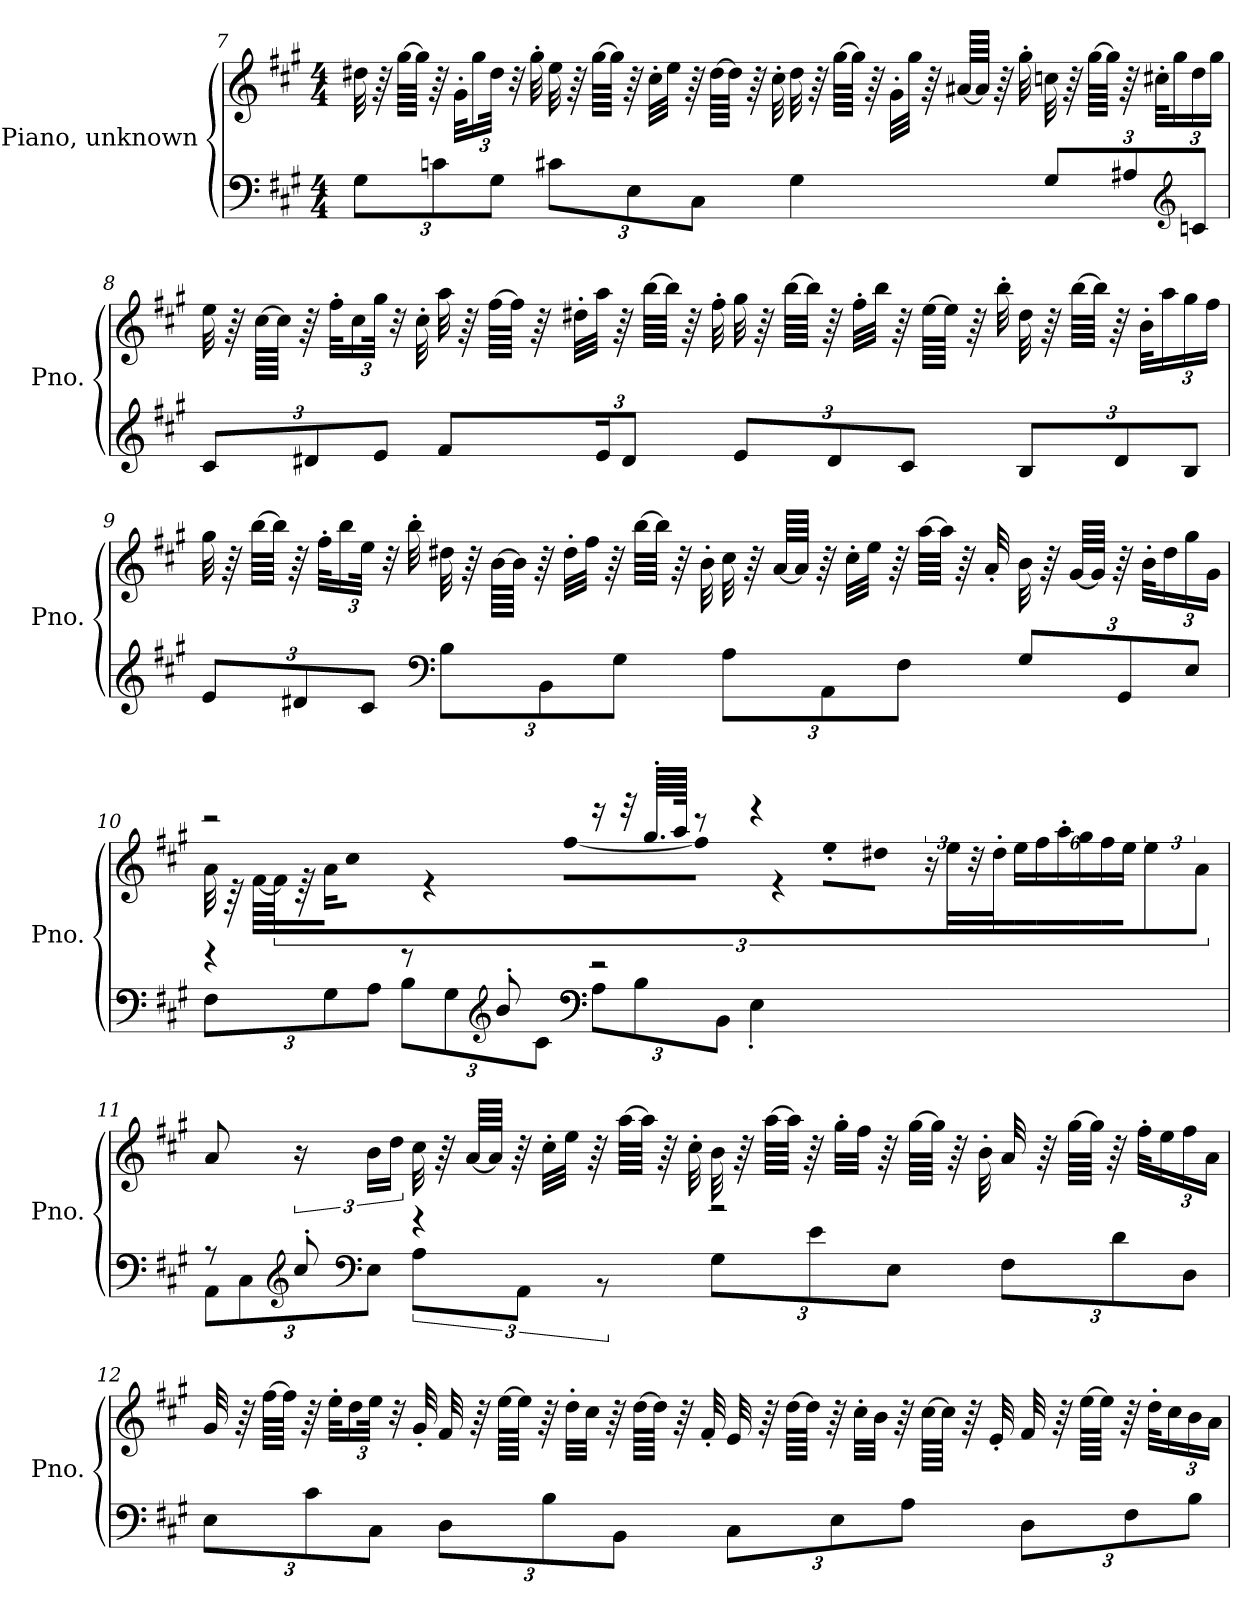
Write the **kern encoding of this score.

**kern	**kern
*part1	*part1
*staff2	*staff1
*I"Piano, unknown	*
*I'Pno.	*
!!LO:PB:g=z
*clefF4	*clefG2
*k[f#c#g#]	*k[f#c#g#]
*M4/4	*M4/4
*Xbrackettup	*
=7	=7
12G#\L	32dd#X\
.	64r
.	[64gg#\LLLL
.	64gg#\JJJJ]
.	64r
12cn\	.
.	32g#'\KLL
*	*Xbrackettup
.	24gg#\
12G#\J	48dd#\JJk
.	32r
.	32gg#'\
12c#X\L	32ee\
.	64r
.	[64gg#\LLLL
.	64gg#\JJJJ]
.	64r
12E\	.
.	32cc#'\LLL
.	32ee\JJJ
.	64r
12C#\J	.
.	[64dd#\LLLL
.	64dd#\JJJJ]
.	64r
.	32cc#'\
4G#\	32dd#\
.	64r
.	[64gg#\LLLL
.	64gg#\JJJJ]
.	64r
.	32g#'\LLL
.	32gg#\JJJ
.	64r
.	[64a#X/LLLL
.	64a#/JJJJ]
.	64r
.	32gg#'\
12G#/L	32ccn\
.	64r
.	[64gg#\LLLL
.	64gg#\JJJJ]
.	64r
12A#X/	.
.	32cc#X'\KLL
.	24gg#\
*clefG2	*
12cn/J	24dd#\
.	24gg#\JJ
!!LO:LB:g=z
=8	=8
12c#/L	32ee\
.	64r
.	[64cc#\LLLL
.	64cc#\JJJJ]
.	64r
12d#X/	.
.	32ff#'\KLL
.	24cc#\
12e/J	48gg#\JJk
.	32r
.	32cc#'\
8f#/L	32aa\
.	64r
.	[64ff#\LLLL
.	64ff#\JJJJ]
.	64r
.	32dd#X'\LLL
24e/K	32aa\JJJ
.	64r
12d#/J	.
.	[64bb\LLLL
.	64bb\JJJJ]
.	64r
.	32ff#'\
12e/L	32gg#\
.	64r
.	[64bb\LLLL
.	64bb\JJJJ]
.	64r
12d#/	.
.	32ff#'\LLL
.	32bb\JJJ
.	64r
12c#/J	.
.	[64ee\LLLL
.	64ee\JJJJ]
.	64r
.	32bb'\
12B/L	32dd#\
.	64r
.	[64bb\LLLL
.	64bb\JJJJ]
.	64r
12d#/	.
.	32b'\KLL
.	24aa\
12B/J	24gg#\
.	24ff#\JJ
!!LO:LB:g=z
=9	=9
12e/L	32gg#\
.	64r
.	[64bb\LLLL
.	64bb\JJJJ]
.	64r
12d#X/	.
.	32ff#'\KLL
.	24bb\
12c#/J	48ee\JJk
.	32r
.	32bb'\
*clefF4	*
12B\L	32dd#X\
.	64r
.	[64b\LLLL
.	64b\JJJJ]
.	64r
12BB\	.
.	32dd#'\LLL
.	32ff#\JJJ
.	64r
12G#\J	.
.	[64bb\LLLL
.	64bb\JJJJ]
.	64r
.	32b'\
12A\L	32cc#\
.	64r
.	[64a/LLLL
.	64a/JJJJ]
.	64r
12AA\	.
.	32cc#'\LLL
.	32ee\JJJ
.	64r
12F#\J	.
.	[64aa\LLLL
.	64aa\JJJJ]
.	64r
.	32a'/
12G#/L	32b\
.	64r
.	[64g#/LLLL
.	64g#/JJJJ]
.	64r
12GG#/	.
.	32b'\KLL
.	24dd#\
12E/J	24gg#\
.	24g#\JJ
!!LO:LB:g=z
=10	=10
*^	*^
4r	12F#\L	2r	32a\
.	.	.	64r
.	.	.	[64f#\LLLL
*	*	*	*brackettup
.	.	.	96f#\JJJJ]
.	.	.	96r
.	12G#\	.	24a\LL
.	.	.	32cc#\JJk
.	.	.	64r
.	12A\J	.	.
.	.	.	[64ff#\LLLL
.	.	.	64ff#\JJJJ]
.	.	.	64r
.	.	.	32ee'\KKL
8r	12B\L	.	8dd#X\J
.	12G#\	.	.
*clefG2	*	*	*
8b'/	.	.	24r
.	12c#\J	.	48ee\
.	.	.	32r
.	.	.	32dd#'\
*clefF4	*	*	*
*	*	*	*Xbrackettup
2r	12A\L	16r	24ee\LL
.	.	.	24ff#\
.	.	32r	.
.	12B\	.	24aa'\
.	.	64.gg#'/LLLL	.
.	.	128aa/JJJJk	.
.	.	8r	24gg#\
.	12BB\J	.	24ff#\
.	.	.	24ee\JJ
*	*	*	*brackettup
.	4E'\	4r	6ee\
.	.	.	12a\
*	*	*v	*v
!!LO:LB:g=z
=11	=11	=11
8r	12AA\L	8a/
.	12C#\	.
*clefG2	*	*
8cc#'/	.	24r
*clefF4	*	*
.	12E\J	24b\LL
.	.	24dd\JJ
*	*brackettup	*
4r	12A\L	32cc#\
.	.	64r
.	.	[64a/LLLL
.	.	64a/JJJJ]
.	.	64r
.	12AA\J	.
.	.	32cc#'\LLL
.	.	32ee\JJJ
.	.	64r
.	12r	.
.	.	[64aa\LLLL
.	.	64aa\JJJJ]
.	.	64r
.	.	32cc#'\
*	*Xbrackettup	*
2r	12G#\L	32b\
.	.	64r
.	.	[64aa\LLLL
.	.	64aa\JJJJ]
.	.	64r
.	12e\	.
.	.	32gg#'\LLL
.	.	32ff#\JJJ
.	.	64r
.	12E\J	.
.	.	[64gg#\LLLL
.	.	64gg#\JJJJ]
.	.	64r
.	.	32b'\
.	12F#\L	32a/
.	.	64r
.	.	[64gg#\LLLL
.	.	64gg#\JJJJ]
.	.	64r
.	12d\	.
.	.	32ff#'\KLL
*	*	*Xbrackettup
.	.	24ee\
.	12D\J	24ff#\
.	.	24a\JJ
*v	*v	*
!!LO:LB:g=z
=12	=12
12E\L	32g#/
.	64r
.	[64ff#\LLLL
.	64ff#\JJJJ]
.	64r
12c#\	.
.	32ee'\KLL
.	24dd\
12C#\J	48ee\JJk
.	32r
.	32g#'/
12D\L	32f#/
.	64r
.	[64ee\LLLL
.	64ee\JJJJ]
.	64r
12B\	.
.	32dd'\LLL
.	32cc#\JJJ
.	64r
12BB\J	.
.	[64dd\LLLL
.	64dd\JJJJ]
.	64r
.	32f#'/
12C#\L	32e/
.	64r
.	[64dd\LLLL
.	64dd\JJJJ]
.	64r
12E\	.
.	32cc#'\LLL
.	32b\JJJ
.	64r
12A\J	.
.	[64cc#\LLLL
.	64cc#\JJJJ]
.	64r
.	32e'/
12D\L	32f#/
.	64r
.	[64ee\LLLL
.	64ee\JJJJ]
.	64r
12F#\	.
.	32dd'\KLL
.	24cc#\
12B\J	24b\
.	24a\JJ
=	=
*-	*-
